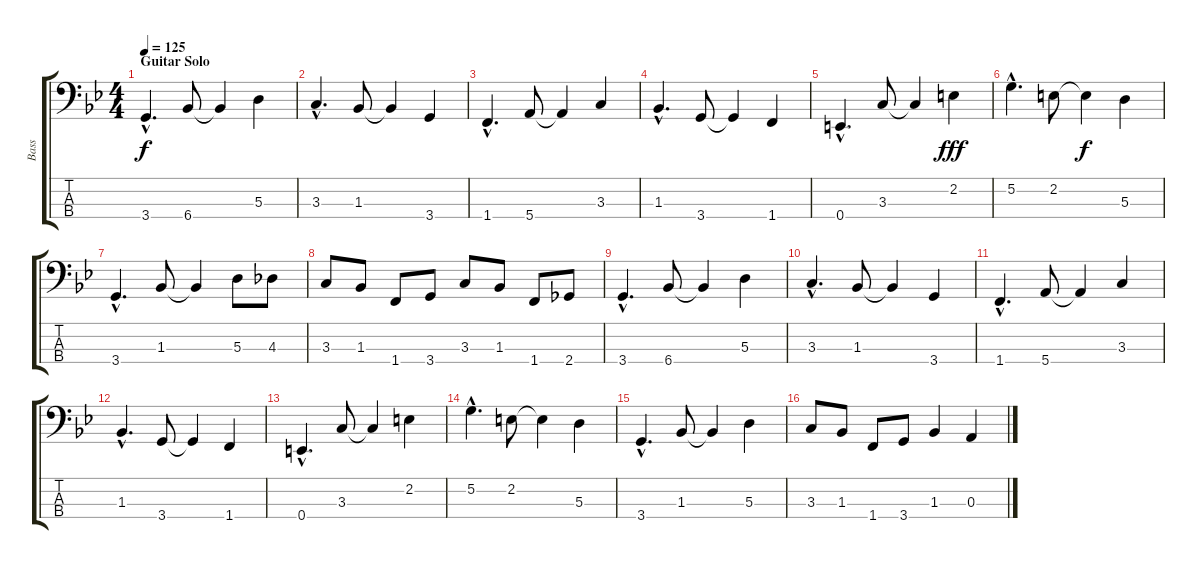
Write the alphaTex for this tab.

\track ("Bass" "Bass") {instrument electricbassfinger}
\staff {score tabs}
\tuning (G2 D2 A1 E1) {hide}
\ts (4 4)
\section ("" "Guitar Solo")
\tempo 125
\clef f4
\ks gminor
3.4{hac}.4{d dy f} 6.4.8 6.4{t}.4 5.3.4 |
3.3{hac}.4{d} 1.3.8 1.3{t}.4 3.4.4 |
1.4{hac}.4{d} 5.4.8 5.4{t}.4 3.3.4 |
1.3{hac}.4{d} 3.4.8 3.4{t}.4 1.4.4 |
0.4{hac}.4{d} 3.3.8 3.3{t}.4 2.2.4{dy fff} |
5.2{hac}.4{d} 2.2.8 2.2{t}.4{dy f} 5.3.4 |
3.4{hac}.4{d} 1.3.8 1.3{t}.4 5.3.8 4.3.8 |
3.3.8 1.3.8 1.4.8 3.4.8 3.3.8 1.3.8 1.4.8 2.4.8 |
3.4{hac}.4{d} 6.4.8 6.4{t}.4 5.3.4 |
3.3{hac}.4{d} 1.3.8 1.3{t}.4 3.4.4 |
1.4{hac}.4{d} 5.4.8 5.4{t}.4 3.3.4 |
1.3{hac}.4{d} 3.4.8 3.4{t}.4 1.4.4 |
0.4{hac}.4{d} 3.3.8 3.3{t}.4 2.2.4 |
5.2{hac}.4{d} 2.2.8 2.2{t}.4 5.3.4 |
3.4{hac}.4{d} 1.3.8 1.3{t}.4 5.3.4 |
3.3.8 1.3.8 1.4.8 3.4.8 1.3.4 0.3.4
